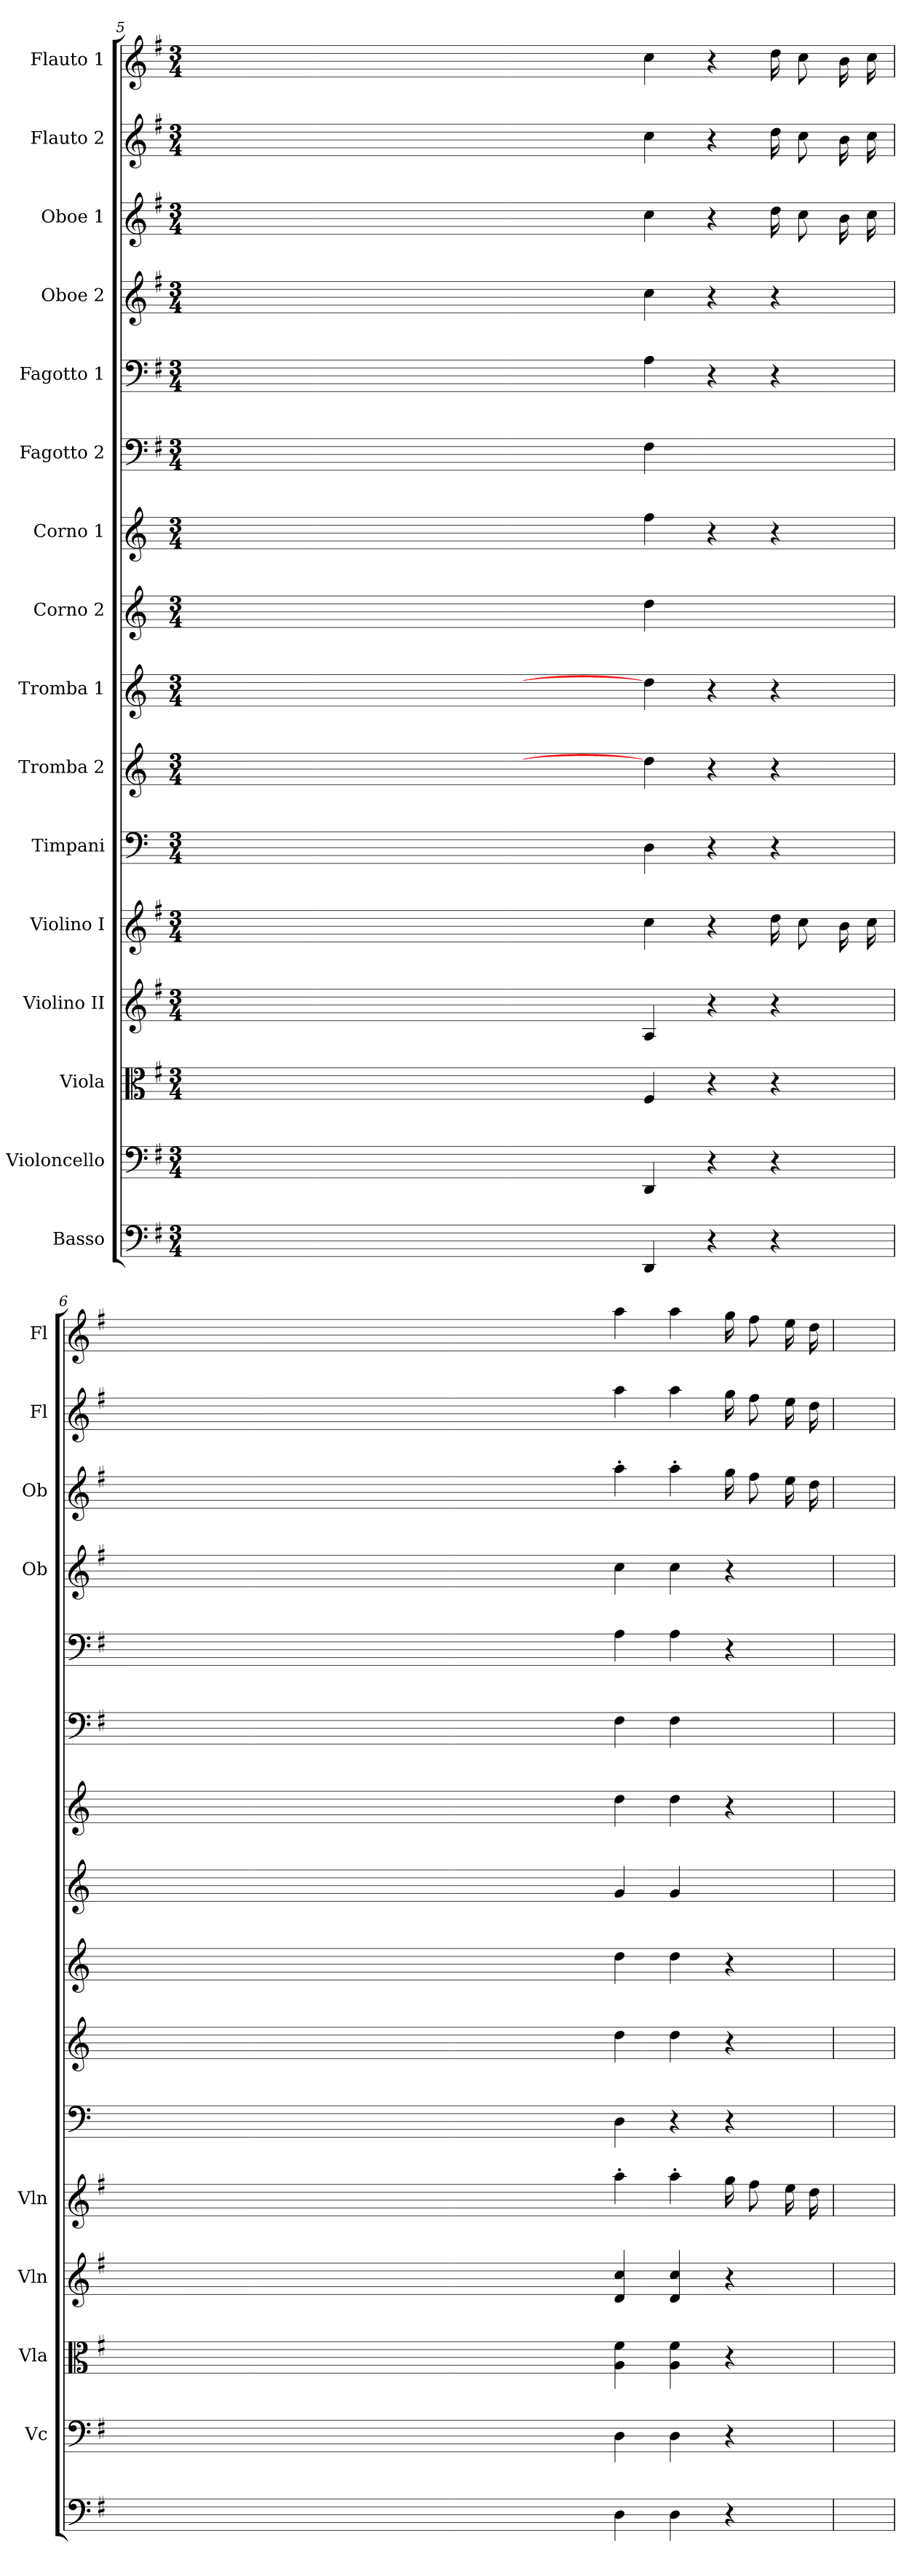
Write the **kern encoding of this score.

**kern	**kern	**kern	**kern	**kern	**kern	**kern	**kern	**kern	**kern	**kern	**kern	**kern	**kern	**kern	**kern
*part16	*part15	*part14	*part13	*part12	*part11	*part10	*part9	*part8	*part7	*part6	*part5	*part4	*part3	*part2	*part1
*staff16	*staff15	*staff14	*staff13	*staff12	*staff11	*staff10	*staff9	*staff8	*staff7	*staff6	*staff5	*staff4	*staff3	*staff2	*staff1
*I"Basso	*I"Violoncello	*I"Viola	*I"Violino II	*I"Violino I	*I"Timpani	*I"Tromba 2	*I"Tromba 1	*I"Corno 2	*I"Corno 1	*I"Fagotto 2	*I"Fagotto 1	*I"Oboe 2	*I"Oboe 1	*I"Flauto 2	*I"Flauto 1
*	*I'Vc	*I'Vla	*I'Vln	*I'Vln	*	*	*	*	*	*	*	*I'Ob	*I'Ob	*I'Fl	*I'Fl
*clefF4	*clefF4	*clefC3	*clefG2	*clefG2	*clefF4	*clefG2	*clefG2	*clefG2	*clefG2	*clefF4	*clefF4	*clefG2	*clefG2	*clefG2	*clefG2
*ITrd7c12	*	*	*	*	*	*ITrd1c2	*ITrd1c2	*ITrd3c5	*ITrd3c5	*	*	*	*	*	*
*k[f#]	*k[f#]	*k[f#]	*k[f#]	*k[f#]	*	*	*	*	*	*k[f#]	*k[f#]	*k[f#]	*k[f#]	*k[f#]	*k[f#]
*M3/4	*M3/4	*M3/4	*M3/4	*M3/4	*M3/4	*M3/4	*M3/4	*M3/4	*M3/4	*M3/4	*M3/4	*M3/4	*M3/4	*M3/4	*M3/4
=5	=5	=5	=5	=5	=5	=5	=5	=5	=5	=5	=5	=5	=5	=5	=5
2.ryy	2.ryy	2.ryy	2.ryy	2.ryy	2.ryy	2.ryy	2.ryy	2.ryy	2.ryy	2.ryy	2.ryy	2.ryy	2.ryy	2.ryy	2.ryy
4ryy	4ryy	4ryy	4ryy	4ryy	4ryy	4ryy	4ryy	4ryy	4ryy	4ryy	4ryy	4ryy	4ryy	4ryy	4ryy
1ryy	1ryy	1ryy	1ryy	1ryy	1ryy	1ryy	1ryy	1ryy	1ryy	1ryy	1ryy	1ryy	1ryy	1ryy	1ryy
2.ryy	2.ryy	2.ryy	2.ryy	2.ryy	2.ryy	2.ryy	2.ryy	2.ryy	2.ryy	2.ryy	2.ryy	2.ryy	2.ryy	2.ryy	2.ryy
4DDD	4DD	4F#	4A	4cc	4D	4cc]	4cc]	4a	4cc	4F#	4A	4cc	4cc	4cc	4cc
4r	4r	4r	4r	4r	4r	4r	4r	4ryy	4r	4ryy	4r	4r	4r	4r	4r
4r	4r	4r	4r	16dd	4r	4r	4r	4ryy	4r	4ryy	4r	4r	16dd	16dd	16dd
.	.	.	.	8cc	.	.	.	.	.	.	.	.	8cc	8cc	8cc
.	.	.	.	16b	.	.	.	.	.	.	.	.	16b	16b	16b
16ryy	16ryy	16ryy	16ryy	16cc	16ryy	16ryy	16ryy	16ryy	16ryy	16ryy	16ryy	16ryy	16cc	16cc	16cc
=6	=6	=6	=6	=6	=6	=6	=6	=6	=6	=6	=6	=6	=6	=6	=6
4ryy	4ryy	4ryy	4ryy	4ryy	4ryy	4ryy	4ryy	4ryy	4ryy	4ryy	4ryy	4ryy	4ryy	4ryy	4ryy
2.ryy	2.ryy	2.ryy	2.ryy	2.ryy	2.ryy	2.ryy	2.ryy	2.ryy	2.ryy	2.ryy	2.ryy	2.ryy	2.ryy	2.ryy	2.ryy
1ryy	1ryy	1ryy	1ryy	1ryy	1ryy	1ryy	1ryy	1ryy	1ryy	1ryy	1ryy	1ryy	1ryy	1ryy	1ryy
1ryy	1ryy	1ryy	1ryy	1ryy	1ryy	1ryy	1ryy	1ryy	1ryy	1ryy	1ryy	1ryy	1ryy	1ryy	1ryy
2ryy	2ryy	2ryy	2ryy	2ryy	2ryy	2ryy	2ryy	2ryy	2ryy	2ryy	2ryy	2ryy	2ryy	2ryy	2ryy
4DD	4D	4A 4f#	4d 4cc	4aa'	4D	4cc	4cc	4d	4a	4F#	4A	4cc	4aa'	4aa	4aa
4DD	4D	4A 4f#	4d 4cc	4aa'	4r	4cc	4cc	4d	4a	4F#	4A	4cc	4aa'	4aa	4aa
4r	4r	4r	4r	16gg	4r	4r	4r	4ryy	4r	4ryy	4r	4r	16gg	16gg	16gg
.	.	.	.	8ff#	.	.	.	.	.	.	.	.	8ff#	8ff#	8ff#
.	.	.	.	16ee	.	.	.	.	.	.	.	.	16ee	16ee	16ee
16ryy	16ryy	16ryy	16ryy	16dd	16ryy	16ryy	16ryy	16ryy	16ryy	16ryy	16ryy	16ryy	16dd	16dd	16dd
=7	=7	=7	=7	=7	=7	=7	=7	=7	=7	=7	=7	=7	=7	=7	=7
4ryy	4ryy	4ryy	4ryy	4ryy	4ryy	4ryy	4ryy	4ryy	4ryy	4ryy	4ryy	4ryy	4ryy	4ryy	4ryy
=	=	=	=	=	=	=	=	=	=	=	=	=	=	=	=
*-	*-	*-	*-	*-	*-	*-	*-	*-	*-	*-	*-	*-	*-	*-	*-
